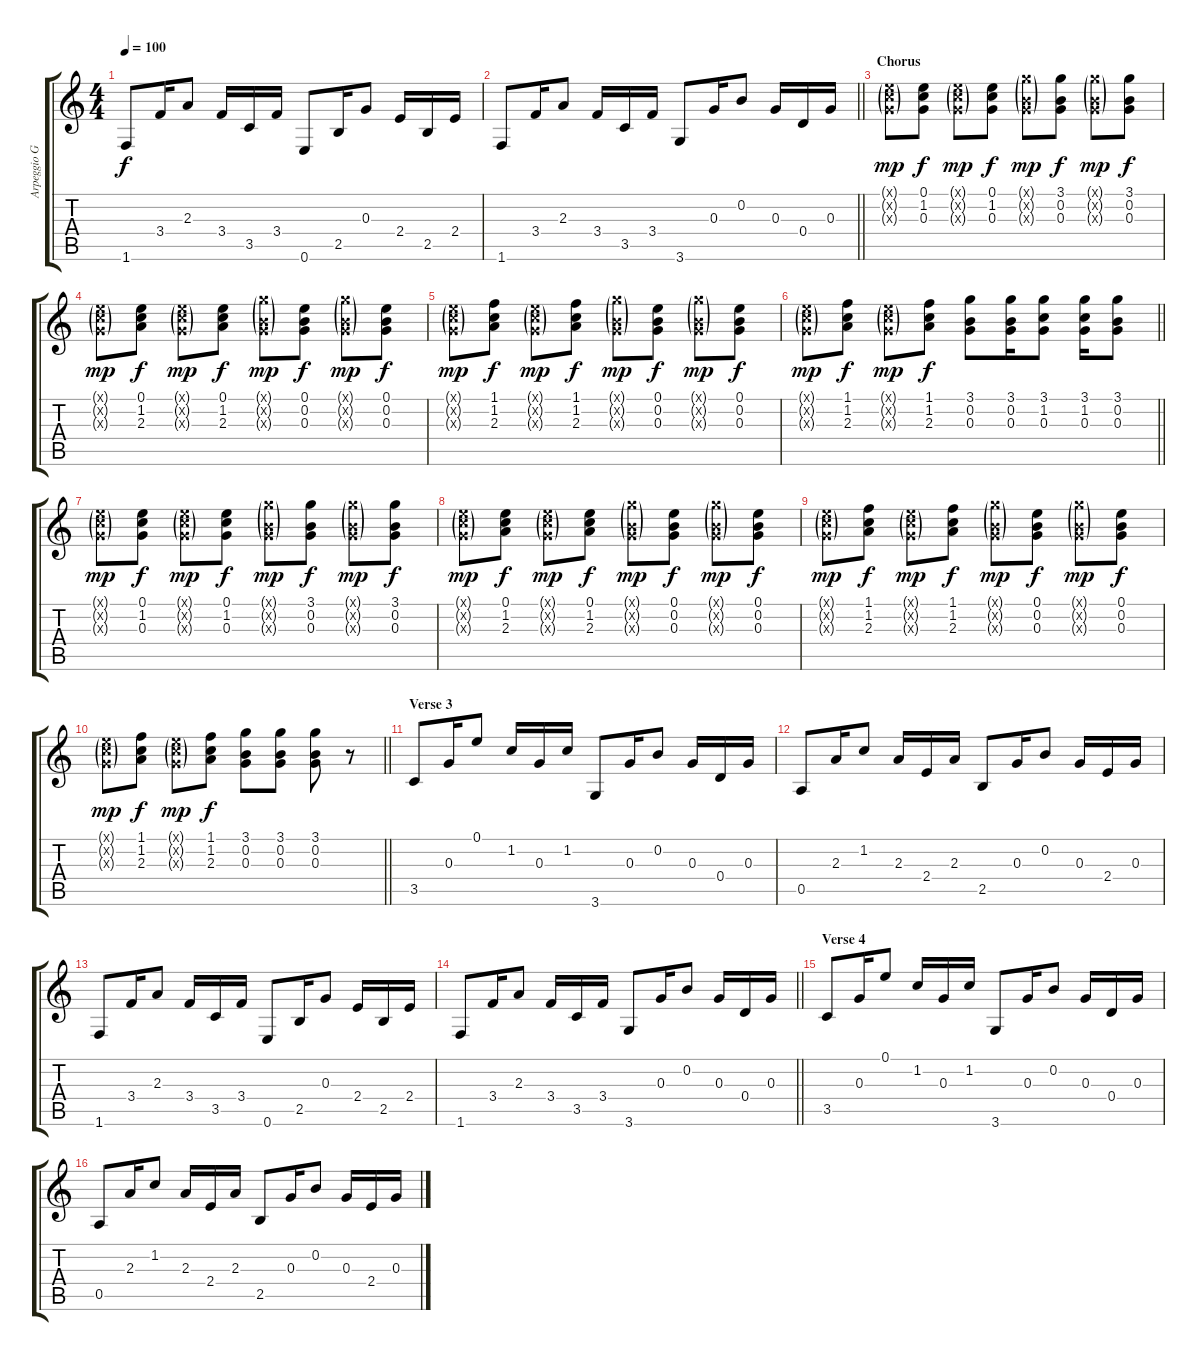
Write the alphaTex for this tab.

\track ("Arpeggio Guitar" "Arpeggio G") {instrument acousticguitarsteel}
\staff {score tabs}
\tuning (E4 B3 G3 D3 A2 E2) {hide}
\ts (4 4)
\tempo 100
\clef g2
\ks c
1.6.8{dy f} 3.4.16 2.3.8 3.4.16 3.5.16 3.4.16 0.6.8 2.5.16 0.3.8 2.4.16 2.5.16 2.4.16 |
\barLineRight lightlight
1.6.8 3.4.16 2.3.8 3.4.16 3.5.16 3.4.16 3.6.8 0.3.16 0.2.8 0.3.16 0.4.16 0.3.16 |
\section ("" "Chorus")
(0.1{g x} 1.2{g x} 0.3{g x}).8{dy mp} (0.1 1.2 0.3).8{dy f} (0.1{g x} 1.2{g x} 0.3{g x}).8{dy mp} (0.1 1.2 0.3).8{dy f} (3.1{g x} 0.2{g x} 0.3{g x}).8{dy mp} (3.1 0.2 0.3).8{dy f} (3.1{g x} 0.2{g x} 0.3{g x}).8{dy mp} (3.1 0.2 0.3).8{dy f} |
(0.1{g x} 1.2{g x} 0.3{g x}).8{dy mp} (0.1 1.2 2.3).8{dy f} (0.1{g x} 1.2{g x} 0.3{g x}).8{dy mp} (0.1 1.2 2.3).8{dy f} (3.1{g x} 0.2{g x} 0.3{g x}).8{dy mp} (0.1 0.2 0.3).8{dy f} (3.1{g x} 0.2{g x} 0.3{g x}).8{dy mp} (0.1 0.2 0.3).8{dy f} |
(0.1{g x} 1.2{g x} 0.3{g x}).8{dy mp} (1.1 1.2 2.3).8{dy f} (0.1{g x} 1.2{g x} 0.3{g x}).8{dy mp} (1.1 1.2 2.3).8{dy f} (3.1{g x} 0.2{g x} 0.3{g x}).8{dy mp} (0.1 0.2 0.3).8{dy f} (3.1{g x} 0.2{g x} 0.3{g x}).8{dy mp} (0.1 0.2 0.3).8{dy f} |
\barLineRight lightlight
(0.1{g x} 1.2{g x} 0.3{g x}).8{dy mp} (1.1 1.2 2.3).8{dy f} (0.1{g x} 1.2{g x} 0.3{g x}).8{dy mp} (1.1 1.2 2.3).8{dy f} (3.1 0.2 0.3).8 (3.1 0.2 0.3).16 (3.1 1.2 0.3).8 (3.1 1.2 0.3).16 (3.1 0.2 0.3).8 |
(0.1{g x} 1.2{g x} 0.3{g x}).8{dy mp} (0.1 1.2 0.3).8{dy f} (0.1{g x} 1.2{g x} 0.3{g x}).8{dy mp} (0.1 1.2 0.3).8{dy f} (3.1{g x} 0.2{g x} 0.3{g x}).8{dy mp} (3.1 0.2 0.3).8{dy f} (3.1{g x} 0.2{g x} 0.3{g x}).8{dy mp} (3.1 0.2 0.3).8{dy f} |
(0.1{g x} 1.2{g x} 0.3{g x}).8{dy mp} (0.1 1.2 2.3).8{dy f} (0.1{g x} 1.2{g x} 0.3{g x}).8{dy mp} (0.1 1.2 2.3).8{dy f} (3.1{g x} 0.2{g x} 0.3{g x}).8{dy mp} (0.1 0.2 0.3).8{dy f} (3.1{g x} 0.2{g x} 0.3{g x}).8{dy mp} (0.1 0.2 0.3).8{dy f} |
(0.1{g x} 1.2{g x} 0.3{g x}).8{dy mp} (1.1 1.2 2.3).8{dy f} (0.1{g x} 1.2{g x} 0.3{g x}).8{dy mp} (1.1 1.2 2.3).8{dy f} (3.1{g x} 0.2{g x} 0.3{g x}).8{dy mp} (0.1 0.2 0.3).8{dy f} (3.1{g x} 0.2{g x} 0.3{g x}).8{dy mp} (0.1 0.2 0.3).8{dy f} |
\barLineRight lightlight
(0.1{g x} 1.2{g x} 0.3{g x}).8{dy mp} (1.1 1.2 2.3).8{dy f} (0.1{g x} 1.2{g x} 0.3{g x}).8{dy mp} (1.1 1.2 2.3).8{dy f} (3.1 0.2 0.3).8 (3.1 0.2 0.3).8 (3.1 0.2 0.3).8 r.8 |
\section ("" "Verse 3")
3.5.8 0.3.16 0.1.8 1.2.16 0.3.16 1.2.16 3.6.8 0.3.16 0.2.8 0.3.16 0.4.16 0.3.16 |
0.5.8 2.3.16 1.2.8 2.3.16 2.4.16 2.3.16 2.5.8 0.3.16 0.2.8 0.3.16 2.4.16 0.3.16 |
1.6.8 3.4.16 2.3.8 3.4.16 3.5.16 3.4.16 0.6.8 2.5.16 0.3.8 2.4.16 2.5.16 2.4.16 |
\barLineRight lightlight
1.6.8 3.4.16 2.3.8 3.4.16 3.5.16 3.4.16 3.6.8 0.3.16 0.2.8 0.3.16 0.4.16 0.3.16 |
\section ("" "Verse 4")
3.5.8 0.3.16 0.1.8 1.2.16 0.3.16 1.2.16 3.6.8 0.3.16 0.2.8 0.3.16 0.4.16 0.3.16 |
0.5.8 2.3.16 1.2.8 2.3.16 2.4.16 2.3.16 2.5.8 0.3.16 0.2.8 0.3.16 2.4.16 0.3.16
